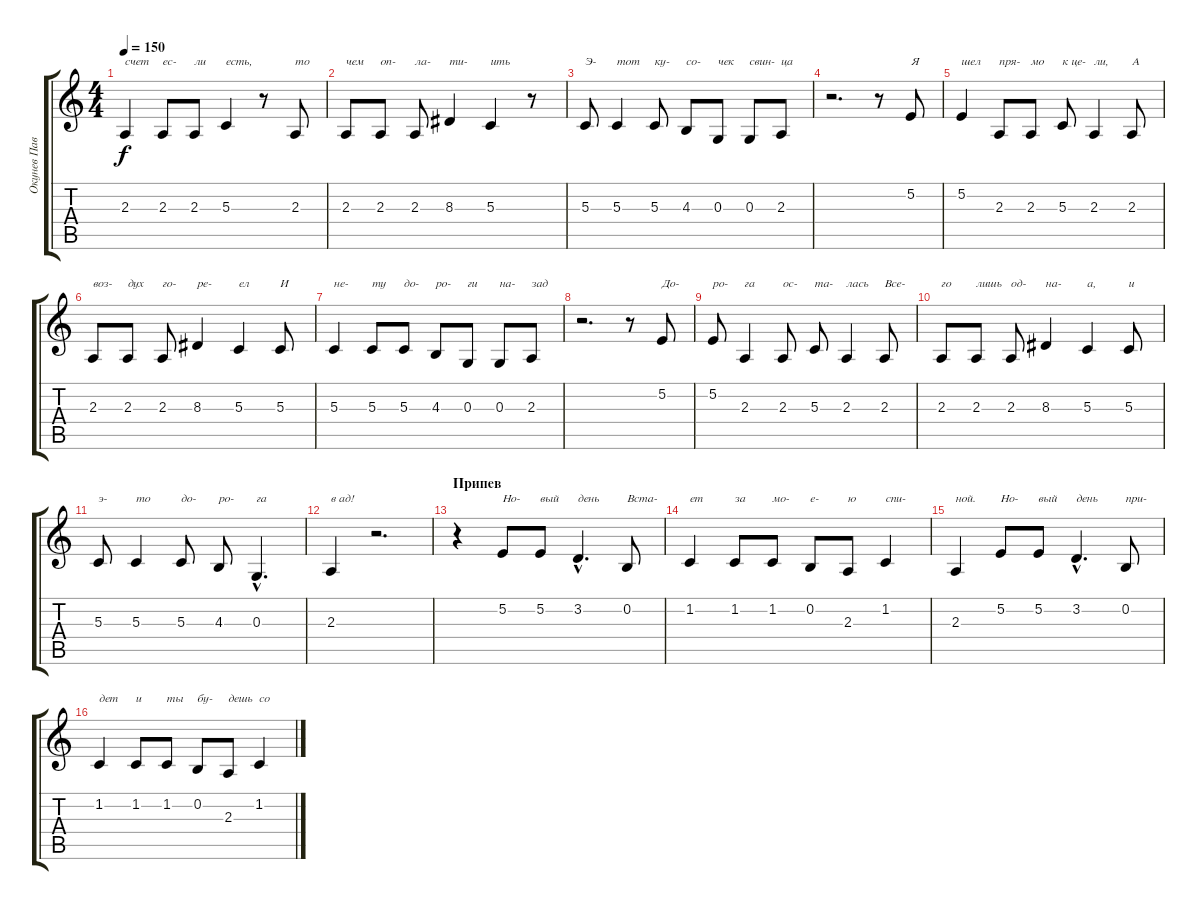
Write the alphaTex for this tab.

\track ("Окунев Павел" "Окунев Пав") {instrument oboe}
\staff {score tabs}
\tuning (E4 B3 G3 D3 A2 E2) {hide}
\ts (4 4)
\tempo 150
\clef g2
\ks c
2.3.4{txt "счет" dy f} 2.3.8{txt "ес-"} 2.3.8{txt "ли"} 5.3.4{txt "есть,"} r.8 2.3.8{txt "то"} |
2.3.8{txt "чем"} 2.3.8{txt "оп-"} 2.3.8{txt "ла-"} 8.3.4{txt "ти-"} 5.3.4{txt "ить"} r.8 |
5.3.8{txt "Э-"} 5.3.4{txt "тот"} 5.3.8{txt "ку-"} 4.3.8{txt "со-"} 0.3.8{txt "чек"} 0.3.8{txt "свин-"} 2.3.8{txt "ца"} |
r.2{d} r.8 5.2.8{txt "Я"} |
5.2.4{txt "шел"} 2.3.8{txt "пря-"} 2.3.8{txt "мо"} 5.3.8{txt "к це-"} 2.3.4{txt "ли,"} 2.3.8{txt "А"} |
2.3.8{txt "воз-"} 2.3.8{txt "дух"} 2.3.8{txt "го-"} 8.3.4{txt "ре-"} 5.3.4{txt "ел"} 5.3.8{txt "И"} |
5.3.4{txt "не-"} 5.3.8{txt "ту"} 5.3.8{txt "до-"} 4.3.8{txt "ро-"} 0.3.8{txt "ги"} 0.3.8{txt "на-"} 2.3.8{txt "зад"} |
r.2{d} r.8 5.2.8{txt "До-"} |
5.2.8{txt "ро-"} 2.3.4{txt "га"} 2.3.8{txt "ос-"} 5.3.8{txt "та-"} 2.3.4{txt "лась"} 2.3.8{txt "Все-"} |
2.3.8{txt "го"} 2.3.8{txt "лишь"} 2.3.8{txt "од-"} 8.3.4{txt "на-"} 5.3.4{txt "а,"} 5.3.8{txt "и"} |
5.3.8{txt "э-"} 5.3.4{txt "то"} 5.3.8{txt "до-"} 4.3.8{txt "ро-"} 0.3{hac}.4{d txt "га"} |
2.3.4{txt "в ад!"} r.2{d} |
\section ("" "Припев")
r.4 5.2.8{txt "Но-"} 5.2.8{txt "вый"} 3.2{hac}.4{d txt "день"} 0.2.8{txt "Вста-"} |
1.2.4{txt "ет"} 1.2.8{txt "за"} 1.2.8{txt "мо-"} 0.2.8{txt "е-"} 2.3.8{txt "ю"} 1.2.4{txt "спи-"} |
2.3.4{txt "ной."} 5.2.8{txt "Но-"} 5.2.8{txt "вый"} 3.2{hac}.4{d txt "день"} 0.2.8{txt "при-"} |
1.2.4{txt "дет"} 1.2.8{txt "и"} 1.2.8{txt "ты"} 0.2.8{txt "бу-"} 2.3.8{txt "дешь"} 1.2.4{txt "со"}
